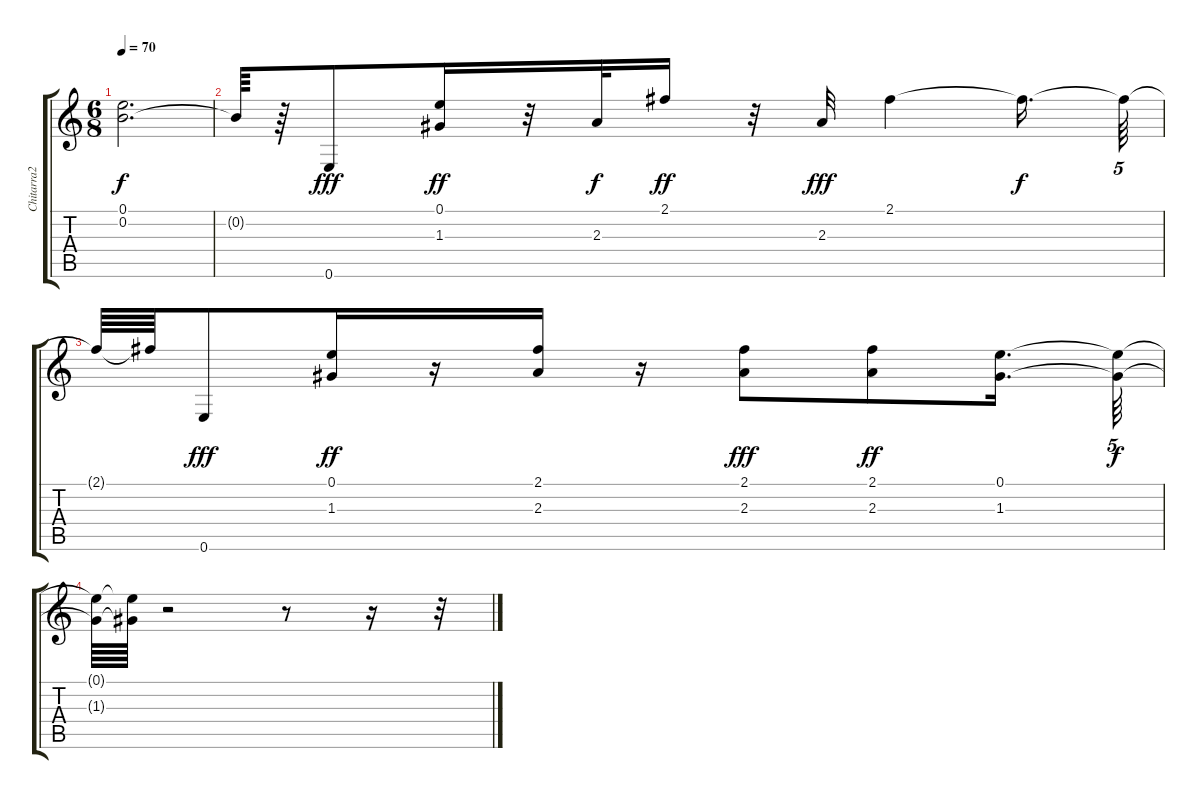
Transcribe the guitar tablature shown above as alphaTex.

\track ("Chitarra2" "Chitarra2") {instrument acousticguitarsteel}
\staff {score tabs}
\tuning (E4 B3 G3 D3 A2 E2) {hide}
\ts (6 8)
\tempo 70
\clef g2
\ks c
(0.1{t} 0.2{t}).2{d dy f} |
0.2{t}.64 r.64 0.6.8{dy fff} (0.1 1.3).16{dy ff} r.32 2.3.32{dy f} 2.1.16{dy ff} r.32 2.3.32{dy fff} 2.1.4 2.1{t}.16{d dy f} 2.1{t}.64{tu (5 4)} |
2.1{t}.64 2.1{t}.64 0.6.8{dy fff} (0.1 1.3).16{dy ff} r.16 (2.1 2.3).16 r.16 (2.1 2.3).8{dy fff} (2.1 2.3).8{dy ff} (0.1 1.3).16{d} (0.1{t} 1.3{t}).64{tu (5 4) dy f} |
(0.1{t} 1.3{t}).64 (0.1{t} 1.3{t}).64 r.2 r.8 r.16 r.32
